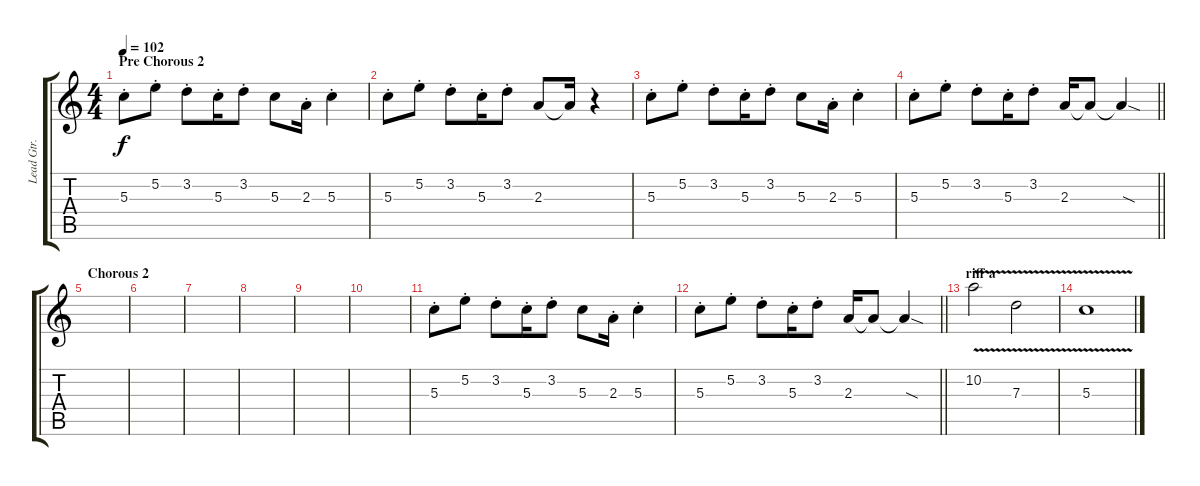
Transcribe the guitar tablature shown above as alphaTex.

\track ("Lead Gtr. 1" "Lead Gtr. ") {instrument overdrivenguitar}
\staff {score tabs}
\tuning (E4 B3 G3 D3 A2 E2) {hide}
\ts (4 4)
\section ("" "Pre Chorous 2")
\tempo 102
\clef g2
\ks c
5.3{st}.8{dy f} 5.2{st}.8 3.2{st}.8 5.3{st}.16 3.2{st}.8 5.3.8 2.3{st}.16 5.3{st}.4 |
5.3{st}.8 5.2{st}.8 3.2{st}.8 5.3{st}.16 3.2{st}.8 2.3.8 2.3{t}.16 r.4 |
5.3{st}.8 5.2{st}.8 3.2{st}.8 5.3{st}.16 3.2{st}.8 5.3.8 2.3{st}.16 5.3{st}.4 |
\barLineRight lightlight
5.3{st}.8 5.2{st}.8 3.2{st}.8 5.3{st}.16 3.2{st}.8 2.3.16 2.3{t}.8 2.3{sod t}.4 |
\section ("" "Chorous 2")
|
|
|
|
|
|
5.3{st}.8 5.2{st}.8 3.2{st}.8 5.3{st}.16 3.2{st}.8 5.3.8 2.3{st}.16 5.3{st}.4 |
\barLineRight lightlight
5.3{st}.8 5.2{st}.8 3.2{st}.8 5.3{st}.16 3.2{st}.8 2.3.16 2.3{t}.8 2.3{sod t}.4 |
\section ("" "riff a")
10.2{v}.2 7.3{v}.2 |
5.3{v}.1
